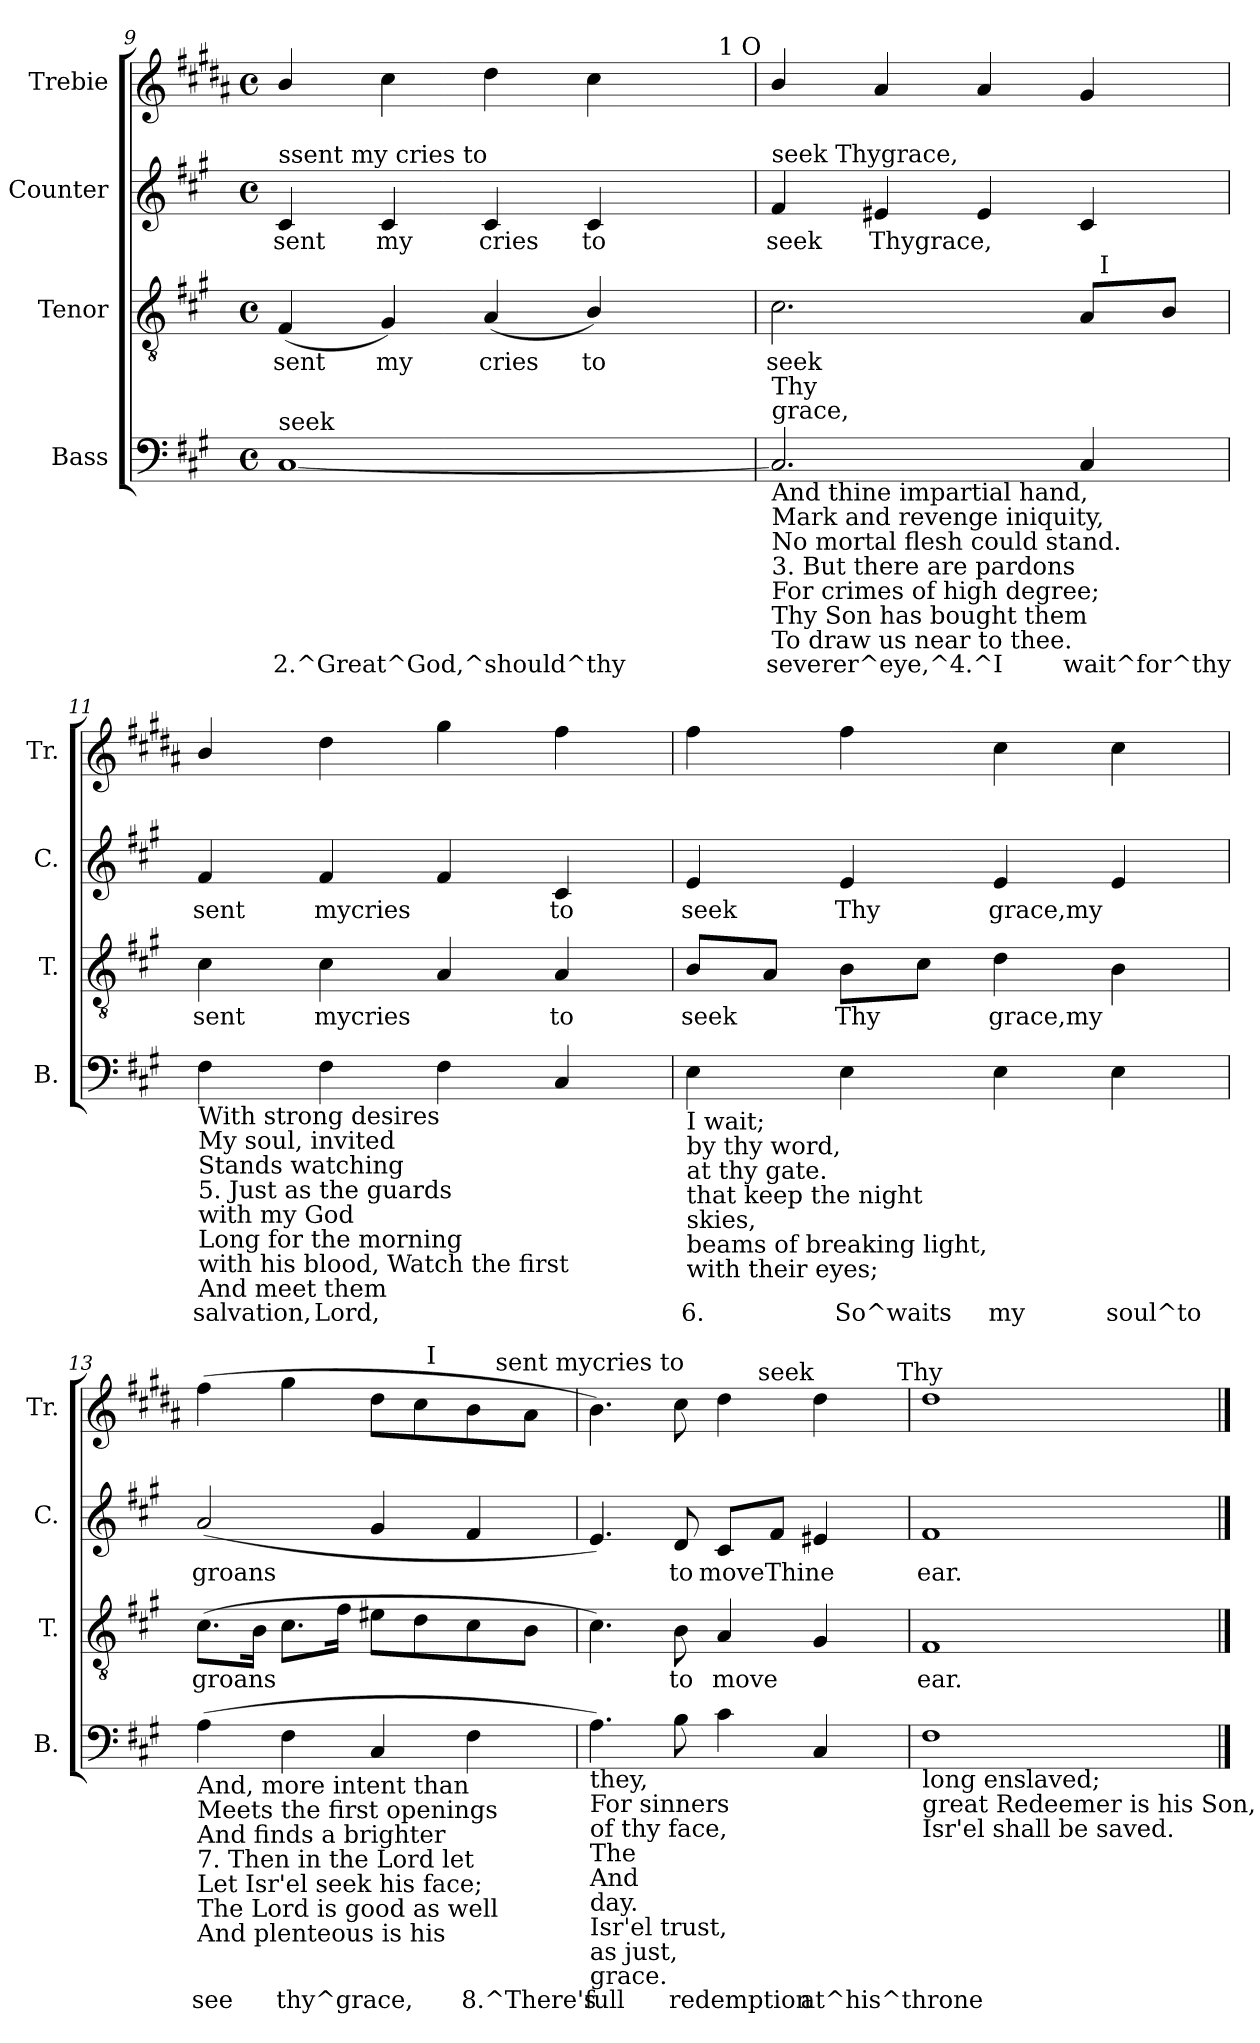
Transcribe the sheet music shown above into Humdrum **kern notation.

**kern	**text	**kern	**text	**kern	**text	**kern
*part4	*part4	*part3	*part3	*part2	*part2	*part1
*staff4	*staff4	*staff3	*staff3	*staff2	*staff2	*staff1
*I"Bass	*	*I"Tenor	*	*I"Counter	*	*I"Trebie
*I'B.	*	*I'T.	*	*I'C.	*	*I'Tr.
!!LO:LB:g=z
*clefF4	*	*clefGv2	*	*clefG2	*	*clefG2
*	*	*	*	*	*	*ITrd1c2
*k[f#c#g#]	*	*k[f#c#g#]	*	*k[f#c#g#]	*	*k[f#c#g#]
*A:	*	*A:	*	*A:	*	*A:
*M4/4	*	*M4/4	*	*M4/4	*	*M4/4
*met(c)	*	*met(c)	*	*met(c)	*	*met(c)
=9	=9	=9	=9	=9	=9	=9
!	!	!	!	!LO:TX:a:t=ssent my cries to	!	!
!LO:TX:a:t=seek	!	!	!	!	!	!
!	!LO:LY:b:rj	!	!LO:LY:a:rj	!	!LO:LY:b:rj	!
*	*	*	*	*	*	*^
[<1C#	2.^Great^God,^should^thy	(<4F#/	sent	4c#/	sent	4a/	2ryy
!	!	!	!LO:LY:a:rj	!	!LO:LY:b:rj	!	!
.	.	4G#/)	my	4c#/	my	4b\	.
!	!	!	!LO:LY:a:rj	!	!LO:LY:b:rj	!	!
.	.	(<4A/	cries	4c#/	cries	4cc#\	4ryy
!	!	!	!LO:LY:a:rj	!	!LO:LY:b:rj	!	!
.	.	4B/)	to	4c#/	to	4b\	8ryy
.	.	.	.	.	.	.	16ryy
.	.	.	.	.	.	.	64ryy
!	!	!	!	!	!	!	!LO:TX:a:t=1 O
.	.	.	.	.	.	.	32.ryy
=10	=10	=10	=10	=10	=10	=10	=10
!	!	!	!	!LO:TX:a:t=seek Thygrace,	!	!	!
!LO:TX:a:t=grace,	!	!	!	!	!	!	!
!LO:TX:a:t=Thy	!	!	!	!	!	!	!
!LO:TX:b:t=And thine impartial hand,	!	!	!	!	!	!	!
!LO:TX:b:t=Mark and revenge iniquity,	!	!	!	!	!	!	!
!LO:TX:b:t=No mortal flesh could stand.	!	!	!	!	!	!	!
!LO:TX:b:t=3. But there are pardons	!	!	!	!	!	!	!
!LO:TX:b:t=For crimes of high degree;	!	!	!	!	!	!	!
!LO:TX:b:t=Thy Son has bought them	!	!	!	!	!	!	!
!LO:TX:b:t=To draw us near to thee.	!	!	!	!	!	!	!
!	!LO:LY:b:rj	!	!LO:LY:a:rj	!	!LO:LY:b:rj	!	!
*	*	*^	*	*	*	*v	*v
2.C#/]	severer^eye,^4.^I	2.c#\	2ryy	seek	4f#/	seek	4a/
!	!	!	!	!	!	!LO:LY:b:rj	!
.	.	.	.	.	4e#X/	Thygrace,	4g#/
!	!	!	!	!	!	!LO:LY:b:rj	!
.	.	.	4ryy	.	4e#/	.	4g#/
!	!LO:LY:b:rj	!	!	!LO:LY:a:rj	!	!LO:LY:b:rj	!
4C#/	wait^for^thy	8A/L	64ryy	.	4c#/	.	4f#/
!	!	!	!LO:TX:a:t=I	!	!	!	!
.	.	.	8...ryy	.	.	.	.
!	!	!	!	!LO:LY:a:rj	!	!	!
.	.	8B/J	.	.	.	.	.
=11	=11	=11	=11	=11	=11	=11	=11
!LO:TX:b:t=With strong desires	!	!	!	!	!	!	!
!LO:TX:b:t=My soul, invited	!	!	!	!	!	!	!
!LO:TX:b:t=Stands watching	!	!	!	!	!	!	!
!LO:TX:b:t=5. Just as the guards	!	!	!	!	!	!	!
!LO:TX:b:t=with my God	!	!	!	!	!	!	!
!LO:TX:b:t=Long for the morning	!	!	!	!	!	!	!
!LO:TX:b:t=with his blood, Watch the first	!	!	!	!	!	!	!
!LO:TX:b:t=And meet them	!	!	!	!	!	!	!
!	!LO:LY:b:rj	!	!	!LO:LY:a:rj	!	!LO:LY:b:rj	!
*	*	*v	*v	*	*	*	*
4F#\	salvation,	4c#\	sent	4f#/	sent	4a/
!	!LO:LY:b:rj	!	!LO:LY:a:rj	!	!LO:LY:b:rj	!
4F#\	Lord,	4c#\	mycries	4f#/	mycries	4cc#\
!	!LO:LY:b:rj	!	!LO:LY:a:rj	!	!LO:LY:b:rj	!
4F#\	.	4A/	.	4f#/	.	4ff#\
!	!LO:LY:b:rj	!	!LO:LY:a:rj	!	!LO:LY:b:rj	!
4C#/	.	4A/	to	4c#/	to	4ee\
=12	=12	=12	=12	=12	=12	=12
!LO:TX:b:t=I wait;	!	!	!	!	!	!
!LO:TX:b:t=by thy word,	!	!	!	!	!	!
!LO:TX:b:t=at thy gate.	!	!	!	!	!	!
!LO:TX:b:t=that keep the night	!	!	!	!	!	!
!LO:TX:b:t=skies,	!	!	!	!	!	!
!LO:TX:b:t=beams of breaking light,	!	!	!	!	!	!
!LO:TX:b:t=with their eyes;	!	!	!	!	!	!
!	!LO:LY:b:rj	!	!LO:LY:a:rj	!	!LO:LY:b:rj	!
4E\	6.	8B/L	seek	4e/	seek	4ee\
!	!	!	!LO:LY:a:rj	!	!	!
.	.	8A/J	.	.	.	.
!	!LO:LY:b:rj	!	!LO:LY:a:rj	!	!LO:LY:b:rj	!
4E\	So^waits	8B\L	Thy	4e/	Thy	4ee\
!	!	!	!LO:LY:a:rj	!	!	!
.	.	8c#\J	.	.	.	.
!	!LO:LY:b:rj	!	!LO:LY:a:rj	!	!LO:LY:b:rj	!
4E\	my	4d\	grace,my	4e/	grace,my	4b\
!	!LO:LY:b:rj	!	!LO:LY:a:rj	!	!LO:LY:b:rj	!
4E\	soul^to	4B\	.	4e/	.	4b\
=13	=13	=13	=13	=13	=13	=13
!LO:TX:b:t=And, more intent than	!	!	!	!	!	!
!LO:TX:b:t=Meets the first openings	!	!	!	!	!	!
!LO:TX:b:t=And finds a brighter	!	!	!	!	!	!
!LO:TX:b:t=7. Then in the Lord let	!	!	!	!	!	!
!LO:TX:b:t=Let Isr'el seek his face;	!	!	!	!	!	!
!LO:TX:b:t=The Lord is good as well	!	!	!	!	!	!
!LO:TX:b:t=And plenteous is his	!	!	!	!	!	!
!	!LO:LY:b:rj	!	!LO:LY:a:rj	!	!LO:LY:b:rj	!
*	*	*	*	*	*	*^
*	*	*	*	*	*	*	*^
(>4A\	see	(>8.c#\L	groans	(<2a/	groans	(>4ee\	2ryy	2ryy
!	!	!	!LO:LY:a:rj	!	!	!	!	!
.	.	16B\J	.	.	.	.	.	.
!	!LO:LY:b:rj	!	!LO:LY:a:rj	!	!	!	!	!
4F#\	thy^grace,	8.c#\L	.	.	.	4ff#\	.	.
!	!	!	!LO:LY:a:rj	!	!	!	!	!
.	.	16f#\J	.	.	.	.	.	.
!	!LO:LY:b:rj	!	!LO:LY:a:rj	!	!LO:LY:b:rj	!	!	!
4C#/	.	8e#X\L	.	4g#/	.	8cc#\L	8ryy	4ryy
!	!	!	!LO:LY:a:rj	!	!	!	!	!
.	.	8d\	.	.	.	8b\	64ryy	.
!	!	!	!	!	!	!	!LO:TX:a:t=I	!
.	.	.	.	.	.	.	4ryy	.
!	!LO:LY:b:rj	!	!LO:LY:a:rj	!	!LO:LY:b:rj	!	!	!
4F#\	8.^There's	8c#\	.	4f#/	.	8a\	.	16ryy
!	!	!	!	!	!	!	!	!LO:TX:a:t=sent mycries to
.	.	.	.	.	.	.	.	8.ryy
!	!	!	!LO:LY:a:rj	!	!	!	!	!
.	.	8B\J	.	.	.	8g#\J	.	.
.	.	.	.	.	.	.	16..ryy	.
=14	=14	=14	=14	=14	=14	=14	=14	=14
!LO:TX:b:t=they,	!	!	!	!	!	!	!	!
!LO:TX:b:t=For sinners	!	!	!	!	!	!	!	!
!LO:TX:b:t=of thy face,	!	!	!	!	!	!	!	!
!LO:TX:b:t=The	!	!	!	!	!	!	!	!
!LO:TX:b:t=And	!	!	!	!	!	!	!	!
!LO:TX:b:t=day.	!	!	!	!	!	!	!	!
!LO:TX:b:t=Isr'el trust,	!	!	!	!	!	!	!	!
!LO:TX:b:t=as just,	!	!	!	!	!	!	!	!
!LO:TX:b:t=grace.	!	!	!	!	!	!	!	!
!	!LO:LY:b:rj	!	!LO:LY:a:rj	!	!LO:LY:b:rj	!	!	!
*	*	*	*	*	*	*	*v	*v
4.A\)	full	4.c#\)	.	4.e/)	.	4.a\)	2ryy
!	!LO:LY:b:rj	!	!LO:LY:a:rj	!	!LO:LY:b:rj	!	!
8B\	redemption	8B\	to	8d/	to	8b\	.
!	!LO:LY:b:rj	!	!LO:LY:a:rj	!	!LO:LY:b:rj	!	!
4c#\	.	4A/	move	8c#/L	move	4cc#\	16..ryy
!	!	!	!	!	!	!	!LO:TX:a:t=seek
.	.	.	.	.	.	.	4ryy
!	!	!	!	!	!LO:LY:b:rj	!	!
.	.	.	.	8f#/J	Thine	.	.
!	!LO:LY:b:rj	!	!LO:LY:a:rj	!	!LO:LY:b:rj	!	!
4C#/	at^his^throne	4G#/	.	4e#X/	.	4cc#\	.
.	.	.	.	.	.	.	8ryy
!	!	!	!	!	!	!	!LO:TX:a:t=Thy
.	.	.	.	.	.	.	64ryy
=15	=15	=15	=15	=15	=15	=15	=15
!LO:TX:b:t=long enslaved;	!	!	!	!	!	!	!
!LO:TX:b:t=great Redeemer is his Son,	!	!	!	!	!	!	!
!LO:TX:b:t=Isr'el shall be saved.	!	!	!	!	!	!	!
!	!LO:LY:b:rj	!	!LO:LY:a:rj	!	!LO:LY:b:rj	!	!
*	*	*	*	*	*	*v	*v
1F#	.	1F#	ear.	1f#	ear.	1cc#>
==	==	==	==	==	==	==
*-	*-	*-	*-	*-	*-	*-
